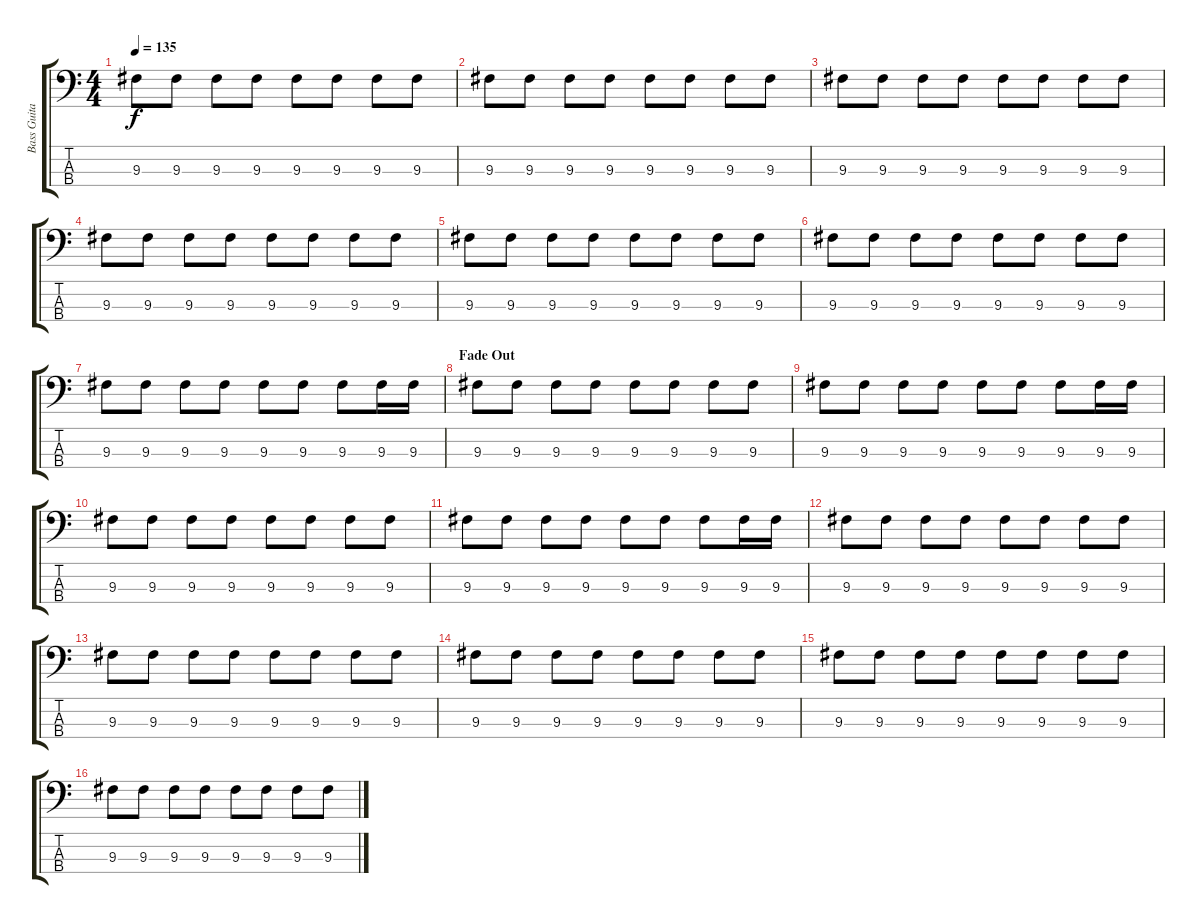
\track ("Bass Guitar" "Bass Guita") {instrument electricbassfinger}
\staff {score tabs}
\tuning (G2 D2 A1 E1) {hide}
\ts (4 4)
\tempo 135
\clef f4
\ks c
9.3.8{dy f} 9.3.8 9.3.8 9.3.8 9.3.8 9.3.8 9.3.8 9.3.8 |
9.3.8 9.3.8 9.3.8 9.3.8 9.3.8 9.3.8 9.3.8 9.3.8 |
9.3.8 9.3.8 9.3.8 9.3.8 9.3.8 9.3.8 9.3.8 9.3.8 |
9.3.8 9.3.8 9.3.8 9.3.8 9.3.8 9.3.8 9.3.8 9.3.8 |
9.3.8 9.3.8 9.3.8 9.3.8 9.3.8 9.3.8 9.3.8 9.3.8 |
9.3.8 9.3.8 9.3.8 9.3.8 9.3.8 9.3.8 9.3.8 9.3.8 |
9.3.8 9.3.8 9.3.8 9.3.8 9.3.8 9.3.8 9.3.8 9.3.16 9.3.16 |
\section ("" "Fade Out")
9.3.8 9.3.8 9.3.8 9.3.8 9.3.8{volume 13} 9.3.8 9.3.8 9.3.8 |
9.3.8 9.3.8 9.3.8 9.3.8 9.3.8{volume 12} 9.3.8 9.3.8 9.3.16 9.3.16 |
9.3.8 9.3.8 9.3.8 9.3.8 9.3.8{volume 11} 9.3.8 9.3.8 9.3.8 |
9.3.8 9.3.8 9.3.8 9.3.8 9.3.8{volume 10} 9.3.8 9.3.8 9.3.16 9.3.16 |
9.3.8 9.3.8 9.3.8 9.3.8 9.3.8{volume 9} 9.3.8 9.3.8 9.3.8 |
9.3.8 9.3.8 9.3.8 9.3.8 9.3.8{volume 8} 9.3.8 9.3.8 9.3.8 |
9.3.8 9.3.8 9.3.8 9.3.8 9.3.8{volume 7} 9.3.8 9.3.8 9.3.8 |
9.3.8 9.3.8 9.3.8 9.3.8 9.3.8{volume 6} 9.3.8 9.3.8 9.3.8 |
9.3.8 9.3.8 9.3.8 9.3.8 9.3.8{volume 4} 9.3.8 9.3.8 9.3.8
